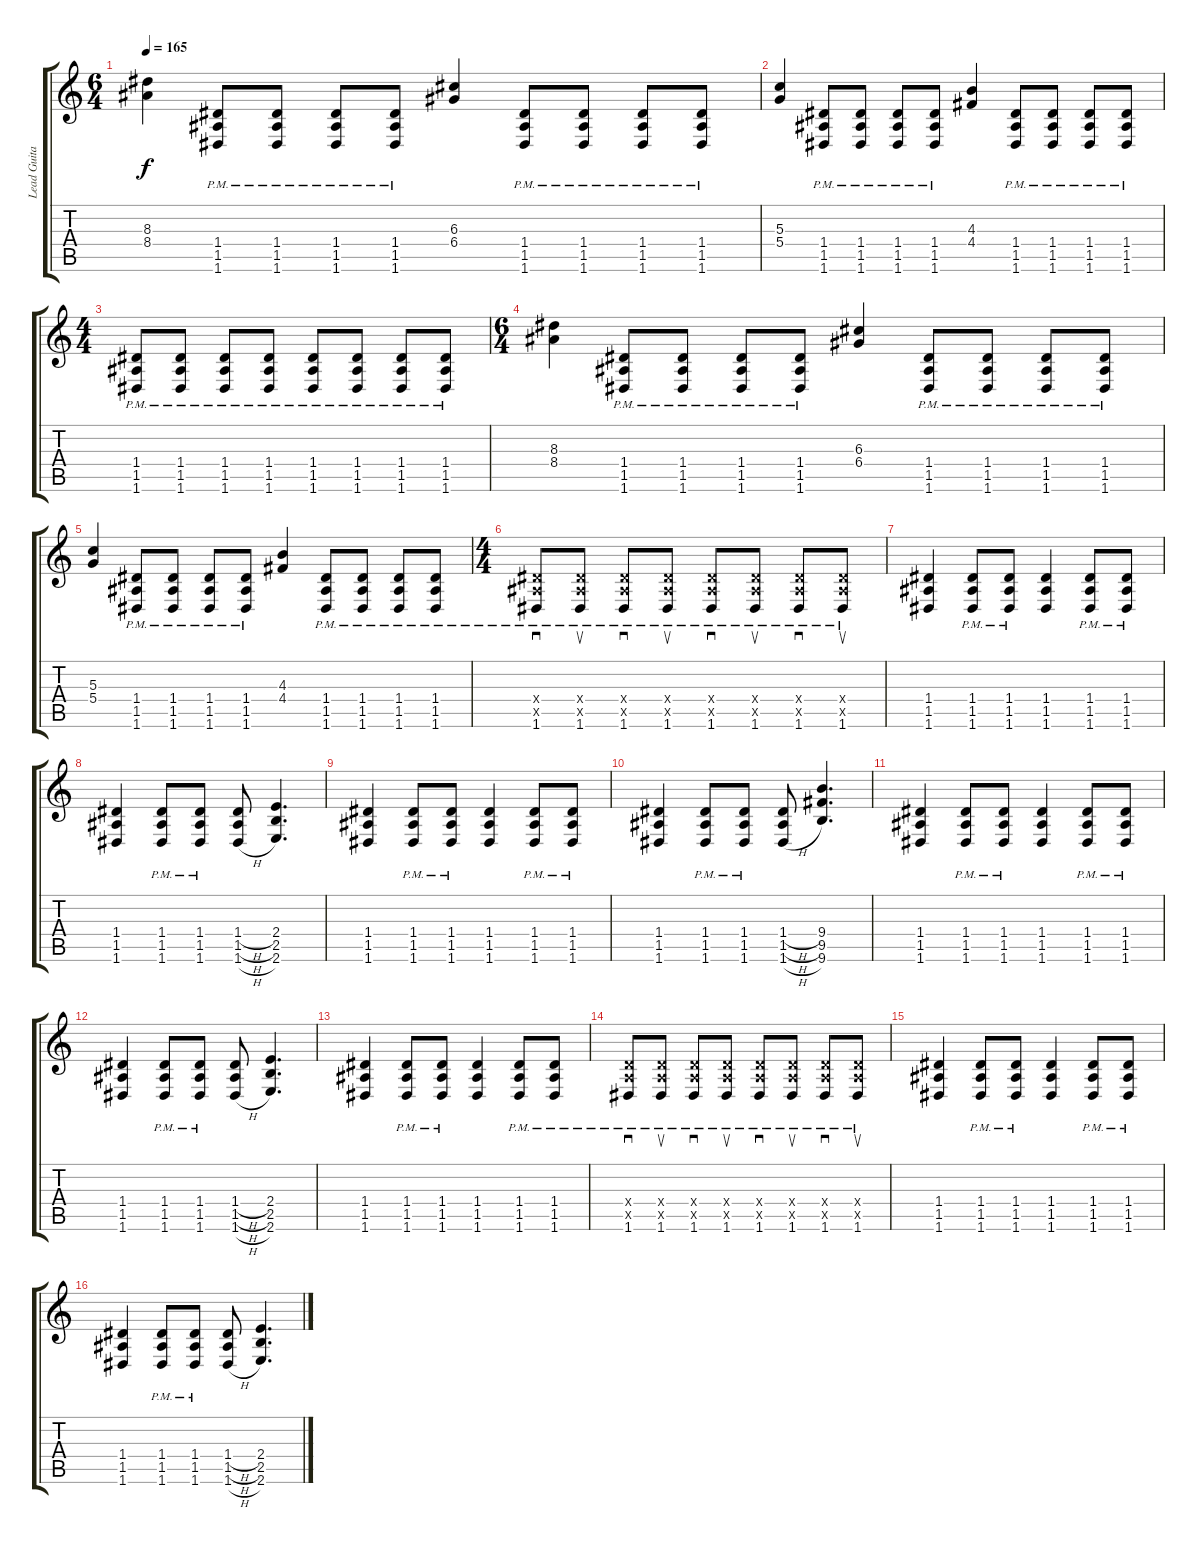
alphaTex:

\track ("Lead Guitar" "Lead Guita") {instrument overdrivenguitar}
\staff {score tabs}
\tuning (E4 B3 G3 D3 A2 D2) {hide}
\ts (6 4)
\tempo 165
\clef g2
\ks c
(8.3 8.4).4{dy f balance 8} (1.4{pm} 1.5{pm} 1.6{pm}).8 (1.4{pm} 1.5{pm} 1.6{pm}).8 (1.4{pm} 1.5{pm} 1.6{pm}).8 (1.4{pm} 1.5{pm} 1.6{pm}).8 (6.3 6.4).4 (1.4{pm} 1.5{pm} 1.6{pm}).8 (1.4{pm} 1.5{pm} 1.6{pm}).8 (1.4{pm} 1.5{pm} 1.6{pm}).8 (1.4{pm} 1.5{pm} 1.6{pm}).8 |
(5.3 5.4).4 (1.4{pm} 1.5{pm} 1.6{pm}).8 (1.4{pm} 1.5{pm} 1.6{pm}).8 (1.4{pm} 1.5{pm} 1.6{pm}).8 (1.4{pm} 1.5{pm} 1.6{pm}).8 (4.3 4.4).4 (1.4{pm} 1.5{pm} 1.6{pm}).8 (1.4{pm} 1.5{pm} 1.6{pm}).8 (1.4{pm} 1.5{pm} 1.6{pm}).8 (1.4{pm} 1.5{pm} 1.6{pm}).8 |
\ts (4 4)
(1.4{pm} 1.5{pm} 1.6{pm}).8 (1.4{pm} 1.5{pm} 1.6{pm}).8 (1.4{pm} 1.5{pm} 1.6{pm}).8 (1.4{pm} 1.5{pm} 1.6{pm}).8 (1.4{pm} 1.5{pm} 1.6{pm}).8 (1.4{pm} 1.5{pm} 1.6{pm}).8 (1.4{pm} 1.5{pm} 1.6{pm}).8 (1.4{pm} 1.5{pm} 1.6{pm}).8 |
\ts (6 4)
(8.3 8.4).4 (1.4{pm} 1.5{pm} 1.6{pm}).8 (1.4{pm} 1.5{pm} 1.6{pm}).8 (1.4{pm} 1.5{pm} 1.6{pm}).8 (1.4{pm} 1.5{pm} 1.6{pm}).8 (6.3 6.4).4 (1.4{pm} 1.5{pm} 1.6{pm}).8 (1.4{pm} 1.5{pm} 1.6{pm}).8 (1.4{pm} 1.5{pm} 1.6{pm}).8 (1.4{pm} 1.5{pm} 1.6{pm}).8 |
(5.3 5.4).4 (1.4{pm} 1.5{pm} 1.6{pm}).8 (1.4{pm} 1.5{pm} 1.6{pm}).8 (1.4{pm} 1.5{pm} 1.6{pm}).8 (1.4{pm} 1.5{pm} 1.6{pm}).8 (4.3 4.4).4 (1.4{pm} 1.5{pm} 1.6{pm}).8 (1.4{pm} 1.5{pm} 1.6{pm}).8 (1.4{pm} 1.5{pm} 1.6{pm}).8 (1.4{pm} 1.5{pm} 1.6{pm}).8 |
\ts (4 4)
(1.4{pm x} 1.5{pm x} 1.6{pm}).8{sd} (1.4{pm x} 1.5{pm x} 1.6{pm}).8{su} (1.4{pm x} 1.5{pm x} 1.6{pm}).8{sd} (1.4{pm x} 1.5{pm x} 1.6{pm}).8{su} (1.4{pm x} 1.5{pm x} 1.6{pm}).8{sd} (1.4{pm x} 1.5{pm x} 1.6{pm}).8{su} (1.4{pm x} 1.5{pm x} 1.6{pm}).8{sd} (1.4{pm x} 1.5{pm x} 1.6{pm}).8{su} |
(1.4 1.5 1.6).4 (1.4{pm} 1.5{pm} 1.6{pm}).8 (1.4{pm} 1.5{pm} 1.6{pm}).8 (1.4 1.5 1.6).4 (1.4{pm} 1.5{pm} 1.6{pm}).8 (1.4{pm} 1.5{pm} 1.6{pm}).8 |
(1.4 1.5 1.6).4 (1.4{pm} 1.5{pm} 1.6{pm}).8 (1.4{pm} 1.5{pm} 1.6{pm}).8 (1.4{h} 1.5{h} 1.6{h}).8 (2.4 2.5 2.6).4{d} |
(1.4 1.5 1.6).4 (1.4{pm} 1.5{pm} 1.6{pm}).8 (1.4{pm} 1.5{pm} 1.6{pm}).8 (1.4 1.5 1.6).4 (1.4{pm} 1.5{pm} 1.6{pm}).8 (1.4{pm} 1.5{pm} 1.6{pm}).8 |
(1.4 1.5 1.6).4 (1.4{pm} 1.5{pm} 1.6{pm}).8 (1.4{pm} 1.5{pm} 1.6{pm}).8 (1.4{h} 1.5{h} 1.6{h}).8 (9.4 9.5 9.6).4{d} |
(1.4 1.5 1.6).4 (1.4{pm} 1.5{pm} 1.6{pm}).8 (1.4{pm} 1.5{pm} 1.6{pm}).8 (1.4 1.5 1.6).4 (1.4{pm} 1.5{pm} 1.6{pm}).8 (1.4{pm} 1.5{pm} 1.6{pm}).8 |
(1.4 1.5 1.6).4 (1.4{pm} 1.5{pm} 1.6{pm}).8 (1.4{pm} 1.5{pm} 1.6{pm}).8 (1.4{h} 1.5{h} 1.6{h}).8 (2.4 2.5 2.6).4{d} |
(1.4 1.5 1.6).4 (1.4{pm} 1.5{pm} 1.6{pm}).8 (1.4{pm} 1.5{pm} 1.6{pm}).8 (1.4 1.5 1.6).4 (1.4{pm} 1.5{pm} 1.6{pm}).8 (1.4{pm} 1.5{pm} 1.6{pm}).8 |
(0.4{x} 0.5{x} 1.6{pm}).8{sd} (0.4{x} 0.5{x} 1.6{pm}).8{su} (0.4{x} 0.5{x} 1.6{pm}).8{sd} (0.4{x} 0.5{x} 1.6{pm}).8{su} (0.4{x} 0.5{x} 1.6{pm}).8{sd} (0.4{x} 0.5{x} 1.6{pm}).8{su} (0.4{x} 0.5{x} 1.6{pm}).8{sd} (0.4{x} 0.5{x} 1.6{pm}).8{su} |
(1.4 1.5 1.6).4 (1.4{pm} 1.5{pm} 1.6{pm}).8 (1.4{pm} 1.5{pm} 1.6{pm}).8 (1.4 1.5 1.6).4 (1.4{pm} 1.5{pm} 1.6{pm}).8 (1.4{pm} 1.5{pm} 1.6{pm}).8 |
(1.4 1.5 1.6).4 (1.4{pm} 1.5{pm} 1.6{pm}).8 (1.4{pm} 1.5{pm} 1.6{pm}).8 (1.4{h} 1.5{h} 1.6{h}).8 (2.4 2.5 2.6).4{d}
